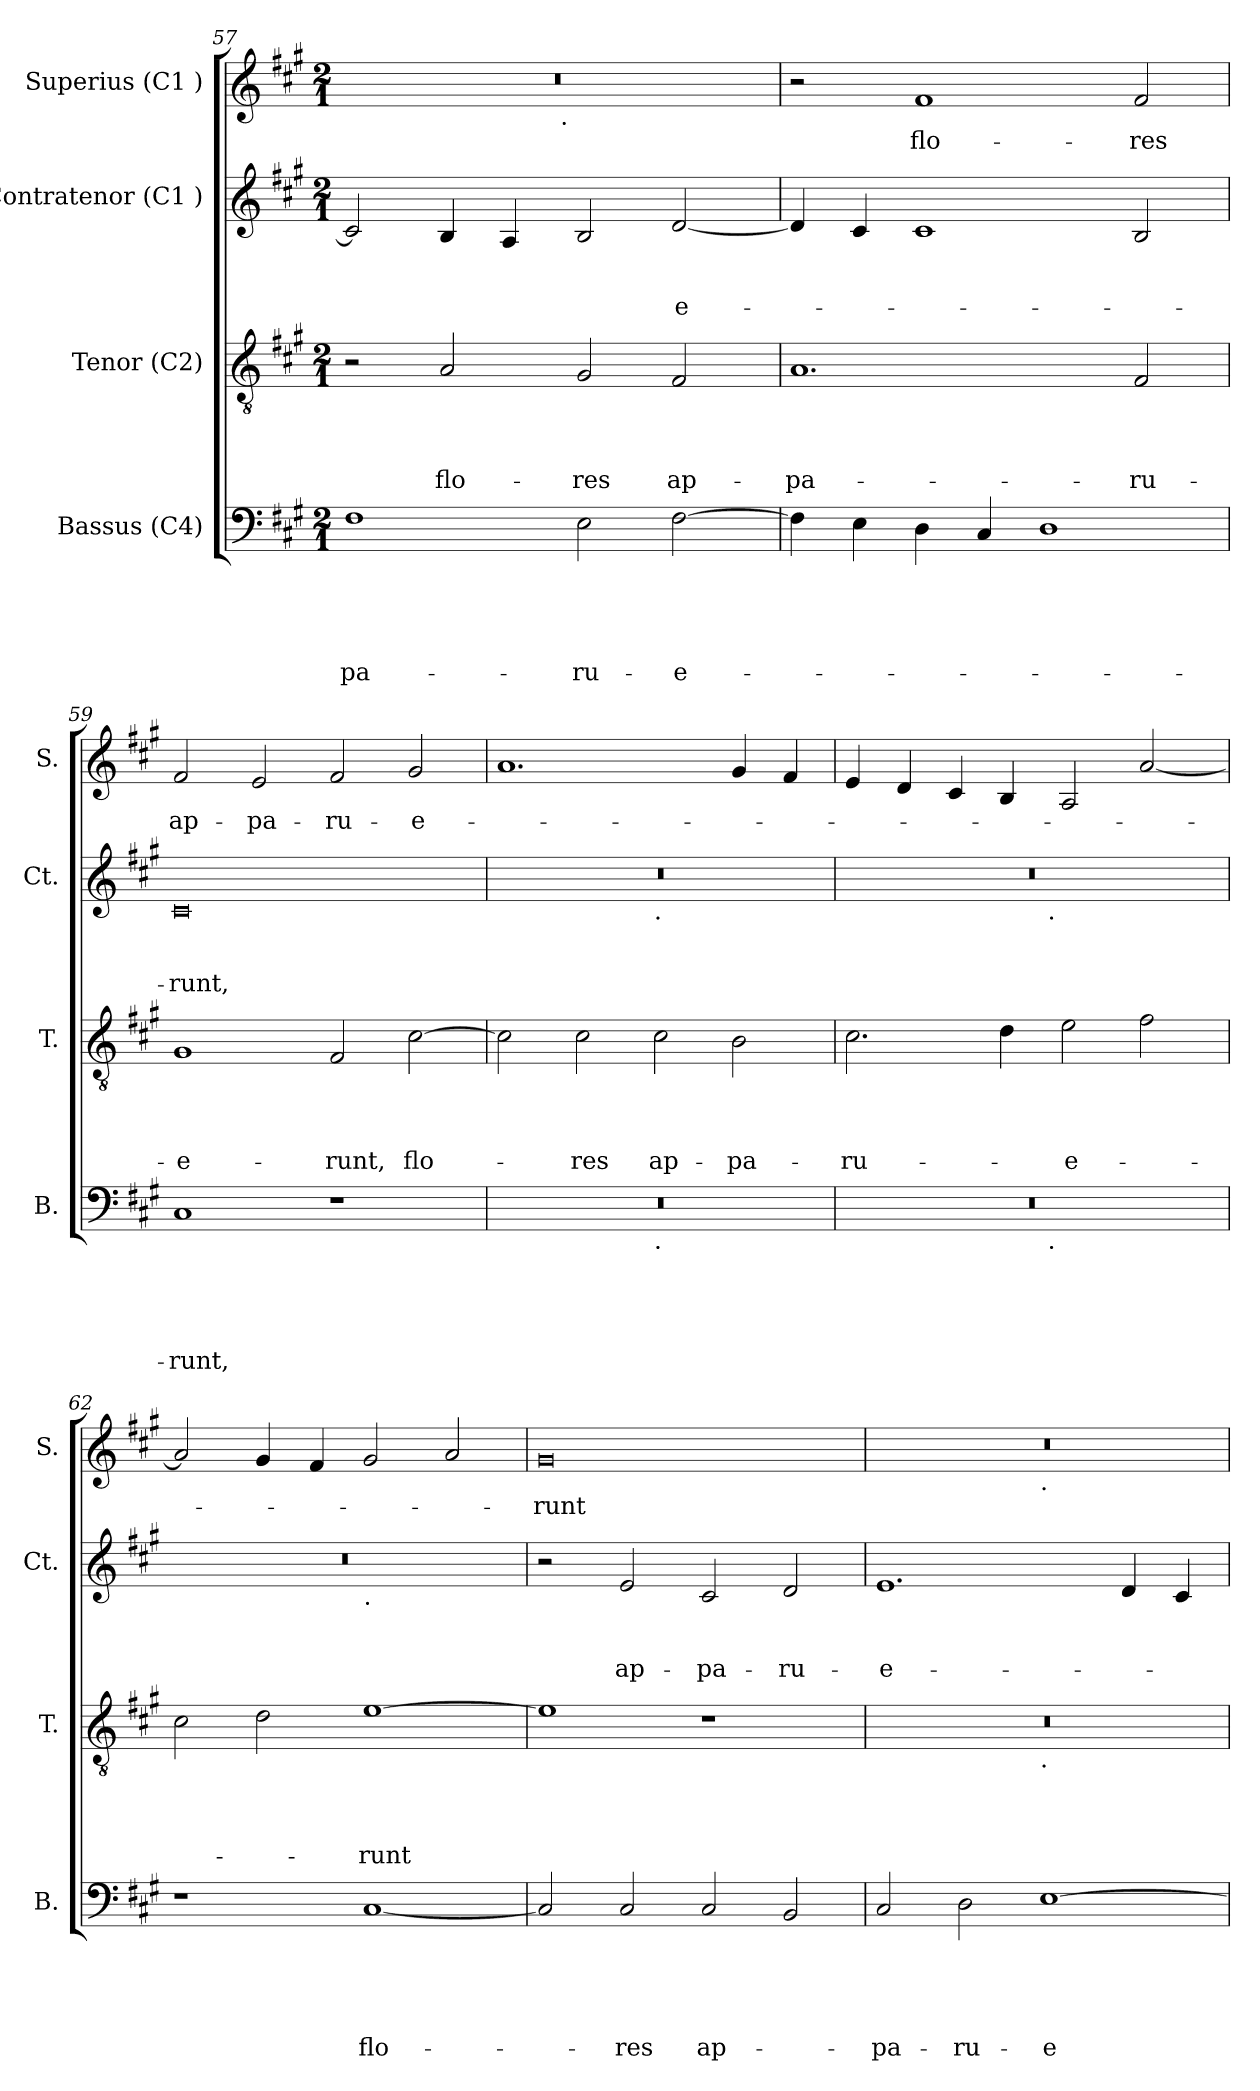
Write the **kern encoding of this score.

**kern	**text	**text	**text	**text	**text	**kern	**text	**text	**text	**text	**kern	**text	**text	**text	**kern	**text
*part4	*part4	*part4	*part4	*part4	*part4	*part3	*part3	*part3	*part3	*part3	*part2	*part2	*part2	*part2	*part1	*part1
*staff4	*staff4	*staff4	*staff4	*staff4	*staff4	*staff3	*staff3	*staff3	*staff3	*staff3	*staff2	*staff2	*staff2	*staff2	*staff1	*staff1
*I"Bassus (C4)	*	*	*	*	*	*I"Tenor (C2)	*	*	*	*	*I"Contratenor (C1 )	*	*	*	*I"Superius (C1 )	*
*I'B.	*	*	*	*	*	*I'T.	*	*	*	*	*I'Ct.	*	*	*	*I'S.	*
*clefF4	*	*	*	*	*	*clefGv2	*	*	*	*	*clefG2	*	*	*	*clefG2	*
*k[f#c#g#]	*	*	*	*	*	*k[f#c#g#]	*	*	*	*	*k[f#c#g#]	*	*	*	*k[f#c#g#]	*
*A:	*	*	*	*	*	*A:	*	*	*	*	*A:	*	*	*	*A:	*
*M2/1	*	*	*	*	*	*M2/1	*	*	*	*	*M2/1	*	*	*	*M2/1	*
=57	=57	=57	=57	=57	=57	=57	=57	=57	=57	=57	=57	=57	=57	=57	=57	=57
!	!	!	!	!	!LO:LY:b	!	!	!	!	!	!	!	!	!	!	!
*	*	*	*	*	*	*	*	*	*	*	*	*	*	*	*^	*
1F#	.	.	.	.	-pa-	2r	.	.	.	.	2c#/]	.	.	.	0r	2ryy	.
!	!	!	!	!	!	!	!	!	!	!LO:LY:b	!	!	!	!	!	!	!
.	.	.	.	.	.	2A/	.	.	.	flo-	4B/	.	.	.	.	4...ryy	.
.	.	.	.	.	.	.	.	.	.	.	4A/	.	.	.	.	.	.
!	!	!	!	!	!	!	!	!	!	!	!	!	!	!	!	!LO:TX:b:t=.	!
.	.	.	.	.	.	.	.	.	.	.	.	.	.	.	.	1ryy	.
!	!	!	!	!	!LO:LY:b	!	!	!	!	!LO:LY:b	!	!	!	!	!	!	!
2E\	.	.	.	.	-ru-	2G#/	.	.	.	-res	2B/	.	.	.	.	.	.
!	!	!	!	!	!LO:LY:b:rj	!	!	!	!	!LO:LY:b	!	!	!	!LO:LY:b	!	!	!
[<2F#\	.	.	.	.	-e-	2F#/	.	.	.	ap-	[<2d/	.	.	-e-	.	.	.
.	.	.	.	.	.	.	.	.	.	.	.	.	.	.	.	32ryy	.
!!LO:LB:g=z
=58	=58	=58	=58	=58	=58	=58	=58	=58	=58	=58	=58	=58	=58	=58	=58	=58	=58
!	!	!	!	!	!	!	!	!	!	!LO:LY:b	!	!	!	!	!	!	!
*	*	*	*	*	*	*	*	*	*	*	*	*	*	*	*v	*v	*
4F#\]	.	.	.	.	.	1.A	.	.	.	-pa-	4d/]	.	.	.	2r	.
4E\	.	.	.	.	.	.	.	.	.	.	4c#/	.	.	.	.	.
!	!	!	!	!	!	!	!	!	!	!	!	!	!	!	!	!LO:LY:b
4D\	.	.	.	.	.	.	.	.	.	.	1c#	.	.	.	1f#	flo-
4C#/	.	.	.	.	.	.	.	.	.	.	.	.	.	.	.	.
1D	.	.	.	.	.	.	.	.	.	.	.	.	.	.	.	.
!	!	!	!	!	!	!	!	!	!	!LO:LY:b	!	!	!	!	!	!LO:LY:b
.	.	.	.	.	.	2F#/	.	.	.	-ru-	2B/	.	.	.	2f#/	-res
=59	=59	=59	=59	=59	=59	=59	=59	=59	=59	=59	=59	=59	=59	=59	=59	=59
!	!	!	!	!	!LO:LY:b	!	!	!	!	!LO:LY:b:rj	!	!	!	!LO:LY:b	!	!LO:LY:b
1C#	.	.	.	.	-runt,	1G#	.	.	.	-e-	0c#	.	.	-runt,	2f#/	ap-
!	!	!	!	!	!	!	!	!	!	!	!	!	!	!	!	!LO:LY:b
.	.	.	.	.	.	.	.	.	.	.	.	.	.	.	2e/	-pa-
!	!	!	!	!	!	!	!	!	!	!LO:LY:b	!	!	!	!	!	!LO:LY:b
1r	.	.	.	.	.	2F#/	.	.	.	-runt,	.	.	.	.	2f#/	-ru-
!	!	!	!	!	!	!	!	!	!	!LO:LY:b	!	!	!	!	!	!LO:LY:b:rj
.	.	.	.	.	.	[>2c#\	.	.	.	flo-	.	.	.	.	2g#/	-e-
=60	=60	=60	=60	=60	=60	=60	=60	=60	=60	=60	=60	=60	=60	=60	=60	=60
*^	*	*	*	*	*	*	*	*	*	*	*^	*	*	*	*	*
0r	1ryy	.	.	.	.	.	2c#\]	.	.	.	.	0r	1ryy	.	.	.	1.a	.
!	!	!	!	!	!	!	!	!	!	!	!LO:LY:b	!	!	!	!	!	!	!
.	.	.	.	.	.	.	2c#\	.	.	.	-res	.	.	.	.	.	.	.
!	!	!	!	!	!	!	!	!	!	!	!	!	!LO:TX:b:t=.	!	!	!	!	!
!	!LO:TX:b:t=.	!	!	!	!	!	!	!	!	!	!	!	!	!	!	!	!	!
!	!	!	!	!	!	!	!	!	!	!	!LO:LY:b	!	!	!	!	!	!	!
.	1ryy	.	.	.	.	.	2c#\	.	.	.	ap-	.	1ryy	.	.	.	.	.
!	!	!	!	!	!	!	!	!	!	!	!LO:LY:b	!	!	!	!	!	!	!
.	.	.	.	.	.	.	2B\	.	.	.	-pa-	.	.	.	.	.	4g#/	.
.	.	.	.	.	.	.	.	.	.	.	.	.	.	.	.	.	4f#/	.
=61	=61	=61	=61	=61	=61	=61	=61	=61	=61	=61	=61	=61	=61	=61	=61	=61	=61	=61
!	!	!	!	!	!	!	!	!	!	!	!LO:LY:b	!	!	!	!	!	!	!
0r	2ryy	.	.	.	.	.	2.c#\	.	.	.	-ru-	0r	2ryy	.	.	.	4e/	.
.	.	.	.	.	.	.	.	.	.	.	.	.	.	.	.	.	4d/	.
.	4...ryy	.	.	.	.	.	.	.	.	.	.	.	4...ryy	.	.	.	4c#/	.
.	.	.	.	.	.	.	4d\	.	.	.	.	.	.	.	.	.	4B/	.
!	!	!	!	!	!	!	!	!	!	!	!	!	!LO:TX:b:t=.	!	!	!	!	!
!	!LO:TX:b:t=.	!	!	!	!	!	!	!	!	!	!	!	!	!	!	!	!	!
.	1ryy	.	.	.	.	.	.	.	.	.	.	.	1ryy	.	.	.	.	.
!	!	!	!	!	!	!	!	!	!	!	!LO:LY:b:rj	!	!	!	!	!	!	!
.	.	.	.	.	.	.	2e\	.	.	.	-e-	.	.	.	.	.	2A/	.
.	.	.	.	.	.	.	2f#\	.	.	.	.	.	.	.	.	.	[<2a/	.
.	32ryy	.	.	.	.	.	.	.	.	.	.	.	32ryy	.	.	.	.	.
*v	*v	*	*	*	*	*	*	*	*	*	*	*	*	*	*	*	*	*
!!LO:LB:g=z
=62	=62	=62	=62	=62	=62	=62	=62	=62	=62	=62	=62	=62	=62	=62	=62	=62	=62
1r	.	.	.	.	.	2c#\	.	.	.	.	0r	1ryy	.	.	.	2a/]	.
.	.	.	.	.	.	2d\	.	.	.	.	.	.	.	.	.	4g#/	.
.	.	.	.	.	.	.	.	.	.	.	.	.	.	.	.	4f#/	.
!	!	!	!	!	!	!	!	!	!	!	!	!LO:TX:b:t=.	!	!	!	!	!
!	!	!	!	!	!LO:LY:b	!	!	!	!	!LO:LY:b	!	!	!	!	!	!	!
[<1C#	.	.	.	.	flo-	[>1e	.	.	.	-runt	.	1ryy	.	.	.	2g#/	.
.	.	.	.	.	.	.	.	.	.	.	.	.	.	.	.	2a/	.
=63	=63	=63	=63	=63	=63	=63	=63	=63	=63	=63	=63	=63	=63	=63	=63	=63	=63
!	!	!	!	!	!	!	!	!	!	!	!	!	!	!	!	!	!LO:LY:b
*	*	*	*	*	*	*	*	*	*	*	*v	*v	*	*	*	*	*
2C#/]	.	.	.	.	.	1e]	.	.	.	.	2r	.	.	.	0g#	-runt
!	!	!	!	!	!LO:LY:b	!	!	!	!	!	!	!	!	!LO:LY:b	!	!
2C#/	.	.	.	.	-res	.	.	.	.	.	2e/	.	.	ap-	.	.
!	!	!	!	!	!LO:LY:b	!	!	!	!	!	!	!	!	!LO:LY:b	!	!
2C#/	.	.	.	.	ap-	1r	.	.	.	.	2c#/	.	.	-pa-	.	.
!	!	!	!	!	!	!	!	!	!	!	!	!	!	!LO:LY:b	!	!
2BB/	.	.	.	.	.	.	.	.	.	.	2d/	.	.	-ru-	.	.
=64	=64	=64	=64	=64	=64	=64	=64	=64	=64	=64	=64	=64	=64	=64	=64	=64
!	!	!	!	!	!LO:LY:b	!	!	!	!	!	!	!	!	!LO:LY:b	!	!
*	*	*	*	*	*	*^	*	*	*	*	*	*	*	*	*^	*
2C#/	.	.	.	.	-pa-	0r	1ryy	.	.	.	.	1.e	.	.	-e-	0r	1ryy	.
!	!	!	!	!	!LO:LY:b	!	!	!	!	!	!	!	!	!	!	!	!	!
2D\	.	.	.	.	-ru-	.	.	.	.	.	.	.	.	.	.	.	.	.
!	!	!	!	!	!	!	!	!	!	!	!	!	!	!	!	!	!LO:TX:b:t=.	!
!	!	!	!	!	!	!	!LO:TX:b:t=.	!	!	!	!	!	!	!	!	!	!	!
!	!	!	!	!	!LO:LY:b:rj	!	!	!	!	!	!	!	!	!	!	!	!	!
[>1E	.	.	.	.	-e-	.	1ryy	.	.	.	.	.	.	.	.	.	1ryy	.
.	.	.	.	.	.	.	.	.	.	.	.	4d/	.	.	.	.	.	.
.	.	.	.	.	.	.	.	.	.	.	.	4c#/	.	.	.	.	.	.
*	*	*	*	*	*	*v	*v	*	*	*	*	*	*	*	*	*v	*v	*
=	=	=	=	=	=	=	=	=	=	=	=	=	=	=	=	=
*-	*-	*-	*-	*-	*-	*-	*-	*-	*-	*-	*-	*-	*-	*-	*-	*-
